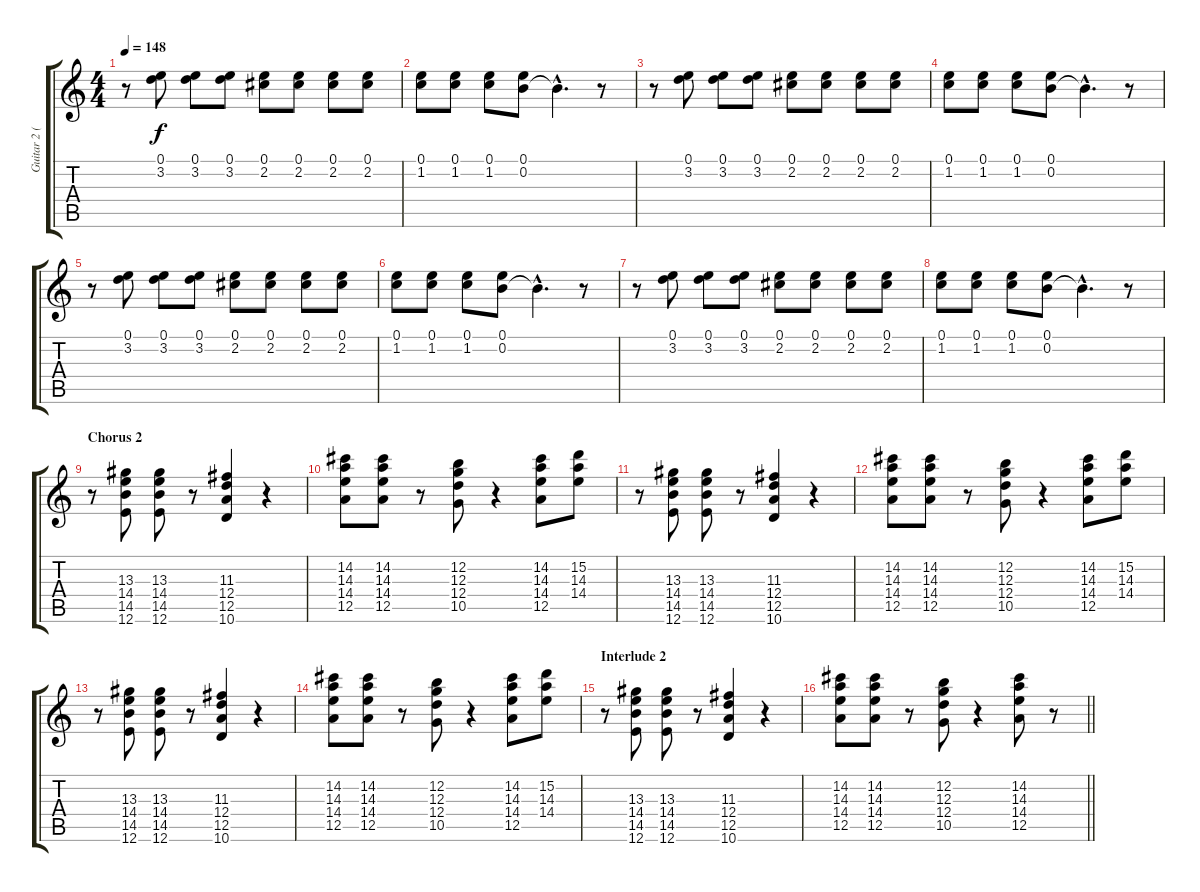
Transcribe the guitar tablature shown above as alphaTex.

\track ("Guitar 2 (Vigilante Carlstroem)" "Guitar 2 (") {instrument overdrivenguitar}
\staff {score tabs}
\tuning (E4 B3 G3 D3 A2 E2) {hide}
\ts (4 4)
\tempo 148
\clef g2
\ks c
r.8{dy f} (0.1 3.2).8 (0.1 3.2).8 (0.1 3.2).8 (0.1 2.2).8 (0.1 2.2).8 (0.1 2.2).8 (0.1 2.2).8 |
(0.1 1.2).8 (0.1 1.2).8 (0.1 1.2).8 (0.1 0.2).8 0.2{hac t}.4{d} r.8 |
r.8 (0.1 3.2).8 (0.1 3.2).8 (0.1 3.2).8 (0.1 2.2).8 (0.1 2.2).8 (0.1 2.2).8 (0.1 2.2).8 |
(0.1 1.2).8 (0.1 1.2).8 (0.1 1.2).8 (0.1 0.2).8 0.2{hac t}.4{d} r.8 |
r.8 (0.1 3.2).8 (0.1 3.2).8 (0.1 3.2).8 (0.1 2.2).8 (0.1 2.2).8 (0.1 2.2).8 (0.1 2.2).8 |
(0.1 1.2).8 (0.1 1.2).8 (0.1 1.2).8 (0.1 0.2).8 0.2{hac t}.4{d} r.8 |
r.8 (0.1 3.2).8 (0.1 3.2).8 (0.1 3.2).8 (0.1 2.2).8 (0.1 2.2).8 (0.1 2.2).8 (0.1 2.2).8 |
(0.1 1.2).8 (0.1 1.2).8 (0.1 1.2).8 (0.1 0.2).8 0.2{hac t}.4{d} r.8 |
\section ("" "Chorus 2")
r.8 (13.3 14.4 14.5 12.6).8 (13.3 14.4 14.5 12.6).8 r.8 (11.3 12.4 12.5 10.6).4 r.4 |
(14.2 14.3 14.4 12.5).8 (14.2 14.3 14.4 12.5).8 r.8 (12.2 12.3 12.4 10.5).8 r.4 (14.2 14.3 14.4 12.5).8 (15.2 14.3 14.4).8 |
r.8 (13.3 14.4 14.5 12.6).8 (13.3 14.4 14.5 12.6).8 r.8 (11.3 12.4 12.5 10.6).4 r.4 |
(14.2 14.3 14.4 12.5).8 (14.2 14.3 14.4 12.5).8 r.8 (12.2 12.3 12.4 10.5).8 r.4 (14.2 14.3 14.4 12.5).8 (15.2 14.3 14.4).8 |
r.8 (13.3 14.4 14.5 12.6).8 (13.3 14.4 14.5 12.6).8 r.8 (11.3 12.4 12.5 10.6).4 r.4 |
(14.2 14.3 14.4 12.5).8 (14.2 14.3 14.4 12.5).8 r.8 (12.2 12.3 12.4 10.5).8 r.4 (14.2 14.3 14.4 12.5).8 (15.2 14.3 14.4).8 |
\section ("" "Interlude 2")
r.8 (13.3 14.4 14.5 12.6).8 (13.3 14.4 14.5 12.6).8 r.8 (11.3 12.4 12.5 10.6).4 r.4 |
\barLineRight lightlight
(14.2 14.3 14.4 12.5).8 (14.2 14.3 14.4 12.5).8 r.8 (12.2 12.3 12.4 10.5).8 r.4 (14.2 14.3 14.4 12.5).8 r.8
